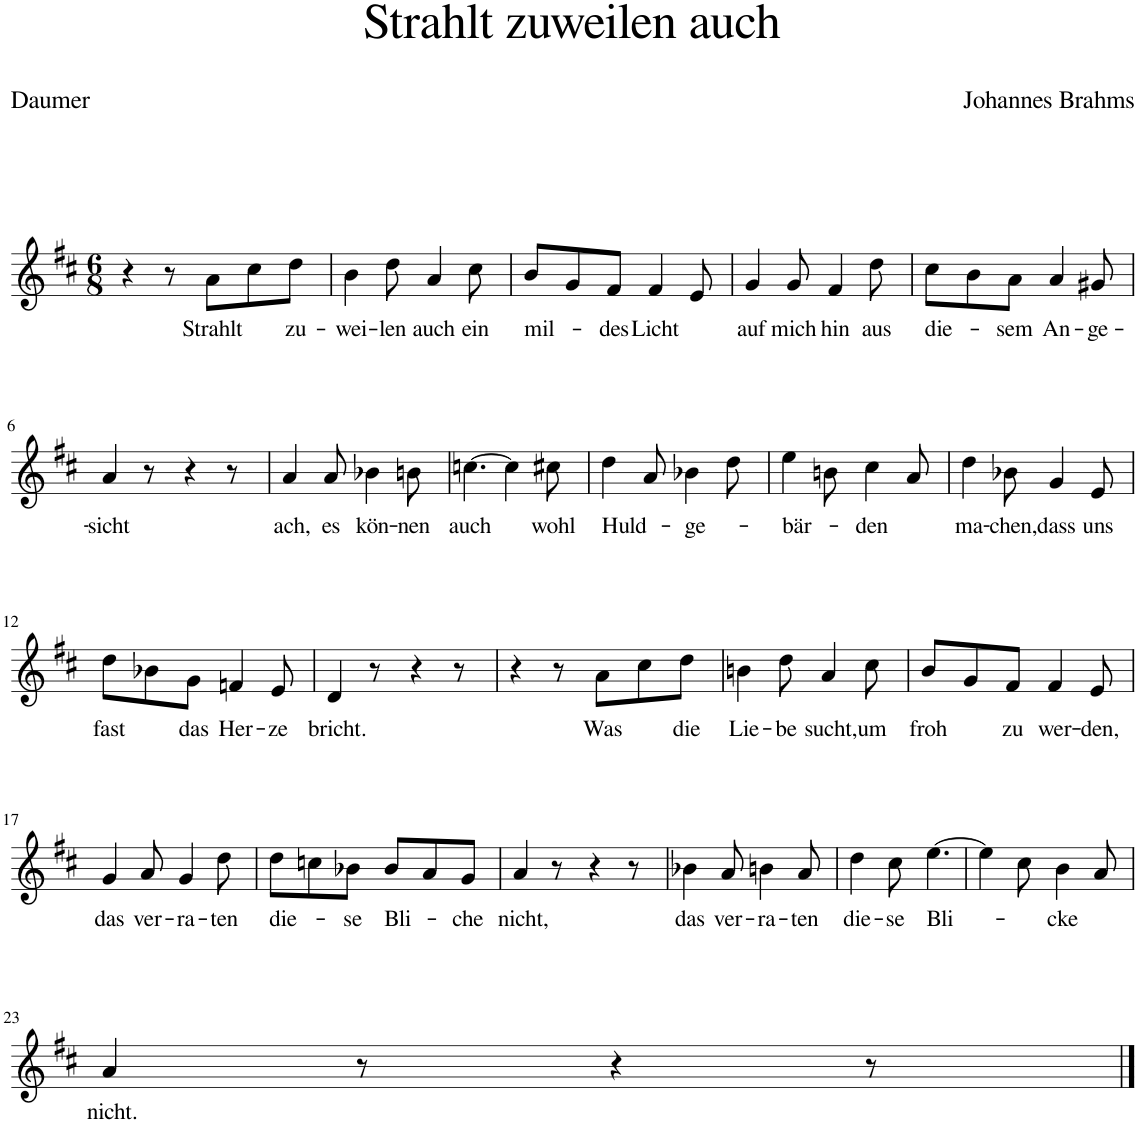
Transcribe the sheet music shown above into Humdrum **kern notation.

**kern	**text
*part1	*part1
*staff1	*staff1
*I"Piano	*
*I'Pno	*
*clefG2	*
*k[f#c#]	*
*M6/8	*
=1	=1
4r	.
8r	.
!	!LO:LY:b
8a\L	Strahlt
8cc#\	.
!	!LO:LY:b
8dd\J	zu-
=2	=2
!	!LO:LY:b
4b\	-wei-
!	!LO:LY:b
8dd\	-len
!	!LO:LY:b
4a/	auch
!	!LO:LY:b
8cc#\	ein
=3	=3
!	!LO:LY:b
8b/L	mil-
8g/	.
!	!LO:LY:b
8f#/J	-des
!	!LO:LY:b
4f#/	Licht
8e/	.
=4	=4
!	!LO:LY:b
4g/	auf
!	!LO:LY:b
8g/	mich
!	!LO:LY:b
4f#/	hin
!	!LO:LY:b
8dd\	aus
=5	=5
!	!LO:LY:b
8cc#\L	die-
8b\	.
!	!LO:LY:b
8a\J	-sem
!	!LO:LY:b
4a/	An-
!	!LO:LY:b
8g#X/	-ge-
!!LO:LB:g=z
=6	=6
!	!LO:LY:b
4a/	sicht
8r	.
4r	.
8r	.
=7	=7
!	!LO:LY:b
4a/	ach,
!	!LO:LY:b
8a/	es
!	!LO:LY:b
4b-X\	kön-
!	!LO:LY:b
8bn\	-nen
=8	=8
!	!LO:LY:b
[4.ccn\	auch
4cc\]	.
!	!LO:LY:b
8cc#X\	wohl
=9	=9
!	!LO:LY:b
4dd\	Huld-
8a/	.
!	!LO:LY:b
4b-X\	-ge-
8dd\	.
=10	=10
!	!LO:LY:b
4ee\	-bär-
8bn\	.
!	!LO:LY:b
4cc#\	-den
8a/	.
=11	=11
!	!LO:LY:b
4dd\	ma-
!	!LO:LY:b
8b-X\	-chen,
!	!LO:LY:b
4g/	dass
!	!LO:LY:b
8e/	uns
!!LO:LB:g=z
=12	=12
!	!LO:LY:b
8dd\L	fast
8b-X\	.
!	!LO:LY:b
8g\J	das
!	!LO:LY:b
4fn/	Her-
!	!LO:LY:b
8e/	-ze
=13	=13
!	!LO:LY:b
4d/	bricht.
8r	.
4r	.
8r	.
=14	=14
4r	.
8r	.
!	!LO:LY:b
8a\L	Was
8cc#\	.
!	!LO:LY:b
8dd\J	die
=15	=15
!	!LO:LY:b
4bn\	Lie-
!	!LO:LY:b
8dd\	-be
!	!LO:LY:b
4a/	sucht,
!	!LO:LY:b
8cc#\	um
=16	=16
!	!LO:LY:b
8b/L	froh
8g/	.
!	!LO:LY:b
8f#/J	zu
!	!LO:LY:b
4f#/	wer-
!	!LO:LY:b
8e/	-den,
!!LO:LB:g=z
=17	=17
!	!LO:LY:b
4g/	das
!	!LO:LY:b
8a/	ver-
!	!LO:LY:b
4g/	-ra-
!	!LO:LY:b
8dd\	-ten
=18	=18
!	!LO:LY:b
8dd\L	die-
8ccn\	.
!	!LO:LY:b
8b-X\J	-se
!	!LO:LY:b
8b-/L	Bli-
8a/	.
!	!LO:LY:b
8g/J	-che
=19	=19
!	!LO:LY:b
4a/	nicht,
8r	.
4r	.
8r	.
=20	=20
!	!LO:LY:b
4b-X\	das
!	!LO:LY:b
8a/	ver-
!	!LO:LY:b
4bn\	-ra-
!	!LO:LY:b
8a/	-ten
=21	=21
!	!LO:LY:b
4dd\	die-
!	!LO:LY:b
8cc#\	-se
!	!LO:LY:b
[4.ee\	Bli-
=22	=22
4ee\]	.
8cc#\	.
!	!LO:LY:b
4b\	-cke
8a/	.
!!LO:LB:g=z
=23	=23
!	!LO:LY:b
4a/	nicht.
8r	.
4r	.
8r	.
==	==
*-	*-
